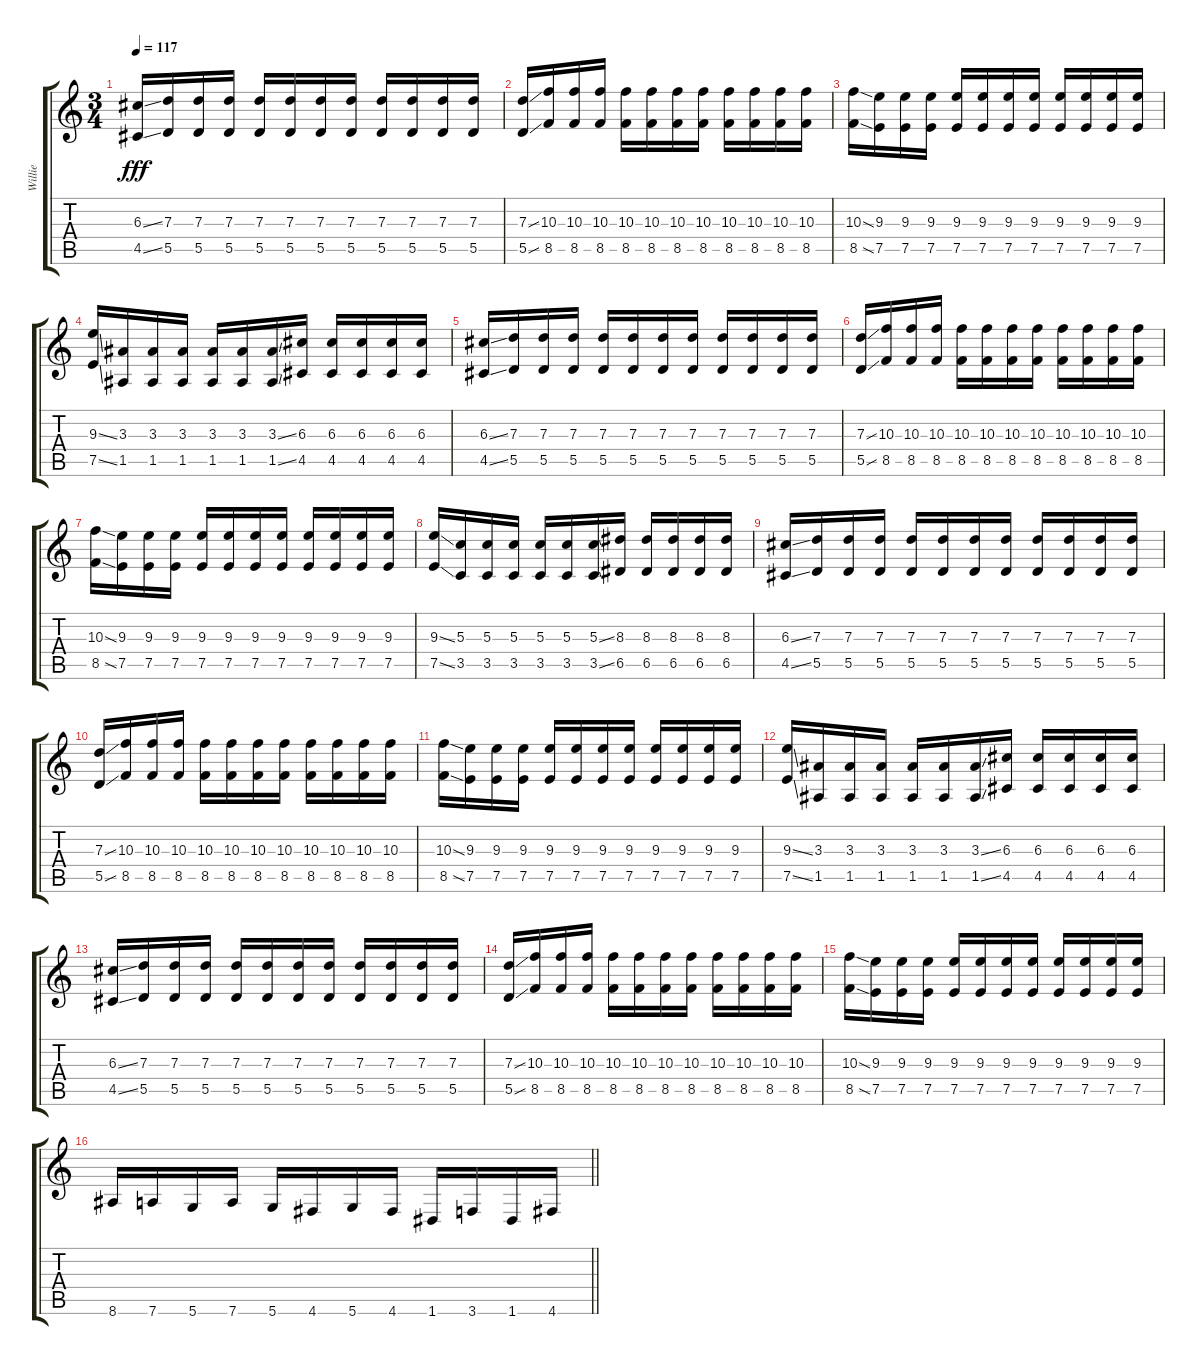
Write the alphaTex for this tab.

\track ("Willie" "Willie") {instrument overdrivenguitar}
\staff {score tabs}
\tuning (E4 B3 G3 D3 A2 D2) {hide}
\ts (3 4)
\tempo 117
\clef g2
\ks c
(6.3{ss} 4.5{ss}).16{dy fff} (7.3 5.5).16 (7.3 5.5).16 (7.3 5.5).16 (7.3 5.5).16 (7.3 5.5).16 (7.3 5.5).16 (7.3 5.5).16 (7.3 5.5).16 (7.3 5.5).16 (7.3 5.5).16 (7.3 5.5).16 |
(7.3{ss} 5.5{ss}).16 (10.3 8.5).16 (10.3 8.5).16 (10.3 8.5).16 (10.3 8.5).16 (10.3 8.5).16 (10.3 8.5).16 (10.3 8.5).16 (10.3 8.5).16 (10.3 8.5).16 (10.3 8.5).16 (10.3 8.5).16 |
(10.3{ss} 8.5{ss}).16 (9.3 7.5).16 (9.3 7.5).16 (9.3 7.5).16 (9.3 7.5).16 (9.3 7.5).16 (9.3 7.5).16 (9.3 7.5).16 (9.3 7.5).16 (9.3 7.5).16 (9.3 7.5).16 (9.3 7.5).16 |
(9.3{ss} 7.5{ss}).16 (3.3 1.5).16 (3.3 1.5).16 (3.3 1.5).16 (3.3 1.5).16 (3.3 1.5).16 (3.3{ss} 1.5{ss}).16 (6.3 4.5).16 (6.3 4.5).16 (6.3 4.5).16 (6.3 4.5).16 (6.3 4.5).16 |
(6.3{ss} 4.5{ss}).16 (7.3 5.5).16 (7.3 5.5).16 (7.3 5.5).16 (7.3 5.5).16 (7.3 5.5).16 (7.3 5.5).16 (7.3 5.5).16 (7.3 5.5).16 (7.3 5.5).16 (7.3 5.5).16 (7.3 5.5).16 |
(7.3{ss} 5.5{ss}).16 (10.3 8.5).16 (10.3 8.5).16 (10.3 8.5).16 (10.3 8.5).16 (10.3 8.5).16 (10.3 8.5).16 (10.3 8.5).16 (10.3 8.5).16 (10.3 8.5).16 (10.3 8.5).16 (10.3 8.5).16 |
(10.3{ss} 8.5{ss}).16 (9.3 7.5).16 (9.3 7.5).16 (9.3 7.5).16 (9.3 7.5).16 (9.3 7.5).16 (9.3 7.5).16 (9.3 7.5).16 (9.3 7.5).16 (9.3 7.5).16 (9.3 7.5).16 (9.3 7.5).16 |
(9.3{ss} 7.5{ss}).16 (5.3 3.5).16 (5.3 3.5).16 (5.3 3.5).16 (5.3 3.5).16 (5.3 3.5).16 (5.3{ss} 3.5{ss}).16 (8.3 6.5).16 (8.3 6.5).16 (8.3 6.5).16 (8.3 6.5).16 (8.3 6.5).16 |
(6.3{ss} 4.5{ss}).16 (7.3 5.5).16 (7.3 5.5).16 (7.3 5.5).16 (7.3 5.5).16 (7.3 5.5).16 (7.3 5.5).16 (7.3 5.5).16 (7.3 5.5).16 (7.3 5.5).16 (7.3 5.5).16 (7.3 5.5).16 |
(7.3{ss} 5.5{ss}).16 (10.3 8.5).16 (10.3 8.5).16 (10.3 8.5).16 (10.3 8.5).16 (10.3 8.5).16 (10.3 8.5).16 (10.3 8.5).16 (10.3 8.5).16 (10.3 8.5).16 (10.3 8.5).16 (10.3 8.5).16 |
(10.3{ss} 8.5{ss}).16 (9.3 7.5).16 (9.3 7.5).16 (9.3 7.5).16 (9.3 7.5).16 (9.3 7.5).16 (9.3 7.5).16 (9.3 7.5).16 (9.3 7.5).16 (9.3 7.5).16 (9.3 7.5).16 (9.3 7.5).16 |
(9.3{ss} 7.5{ss}).16 (3.3 1.5).16 (3.3 1.5).16 (3.3 1.5).16 (3.3 1.5).16 (3.3 1.5).16 (3.3{ss} 1.5{ss}).16 (6.3 4.5).16 (6.3 4.5).16 (6.3 4.5).16 (6.3 4.5).16 (6.3 4.5).16 |
(6.3{ss} 4.5{ss}).16 (7.3 5.5).16 (7.3 5.5).16 (7.3 5.5).16 (7.3 5.5).16 (7.3 5.5).16 (7.3 5.5).16 (7.3 5.5).16 (7.3 5.5).16 (7.3 5.5).16 (7.3 5.5).16 (7.3 5.5).16 |
(7.3{ss} 5.5{ss}).16 (10.3 8.5).16 (10.3 8.5).16 (10.3 8.5).16 (10.3 8.5).16 (10.3 8.5).16 (10.3 8.5).16 (10.3 8.5).16 (10.3 8.5).16 (10.3 8.5).16 (10.3 8.5).16 (10.3 8.5).16 |
(10.3{ss} 8.5{ss}).16 (9.3 7.5).16 (9.3 7.5).16 (9.3 7.5).16 (9.3 7.5).16 (9.3 7.5).16 (9.3 7.5).16 (9.3 7.5).16 (9.3 7.5).16 (9.3 7.5).16 (9.3 7.5).16 (9.3 7.5).16 |
\barLineRight lightlight
8.6.16 7.6.16 5.6.16 7.6.16 5.6.16 4.6.16 5.6.16 4.6.16 1.6.16 3.6.16 1.6.16 4.6.16
